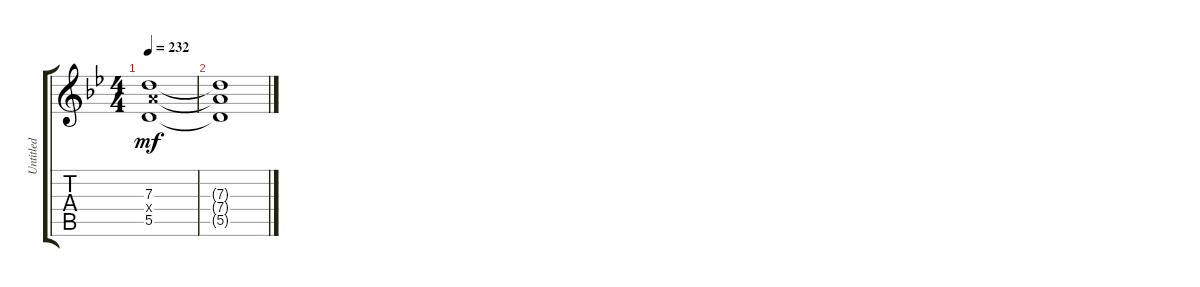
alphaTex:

\track ("Untitled" "Untitled") {mute instrument acousticguitarsteel}
\staff {score tabs}
\tuning (E4 B3 G3 D3 A2 E2) {hide}
\ts (4 4)
\tempo 232
\clef g2
\ks bb
(7.3 7.4{x} 5.5).1{dy mf} |
(7.3{t} 7.4{t} 5.5{t}).1
